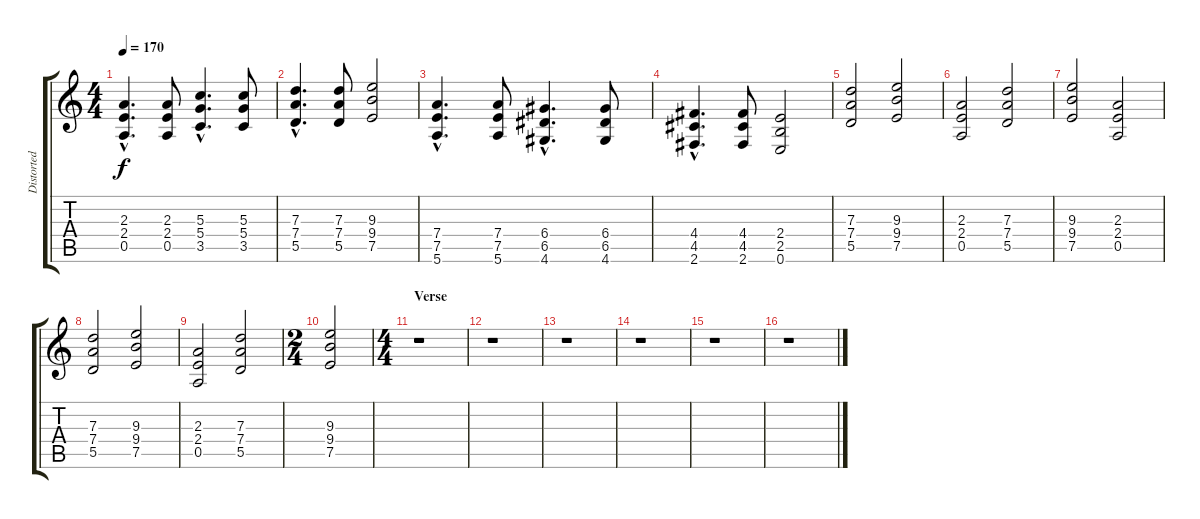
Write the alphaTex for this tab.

\track ("Distorted Guitar" "Distorted ") {instrument distortionguitar}
\staff {score tabs}
\tuning (E4 B3 G3 D3 A2 E2) {hide}
\ts (4 4)
\tempo 170
\clef g2
\ks c
(2.3{hac} 2.4{hac} 0.5{hac}).4{d dy f} (2.3 2.4 0.5).8 (5.3{hac} 5.4{hac} 3.5{hac}).4{d} (5.3 5.4 3.5).8 |
(7.3{hac} 7.4{hac} 5.5{hac}).4{d} (7.3 7.4 5.5).8 (9.3 9.4 7.5).2 |
(7.4{hac} 7.5{hac} 5.6{hac}).4{d} (7.4 7.5 5.6).8 (6.4{hac} 6.5{hac} 4.6{hac}).4{d} (6.4 6.5 4.6).8 |
(4.4{hac} 4.5{hac} 2.6{hac}).4{d} (4.4 4.5 2.6).8 (2.4 2.5 0.6).2 |
(7.3 7.4 5.5).2 (9.3 9.4 7.5).2 |
(2.3 2.4 0.5).2 (7.3 7.4 5.5).2 |
(9.3 9.4 7.5).2 (2.3 2.4 0.5).2 |
(7.3 7.4 5.5).2 (9.3 9.4 7.5).2 |
(2.3 2.4 0.5).2 (7.3 7.4 5.5).2 |
\ts (2 4)
(9.3 9.4 7.5).2 |
\ts (4 4)
\section ("" "Verse")
r.1 |
r.1 |
r.1 |
r.1 |
r.1 |
r.1
